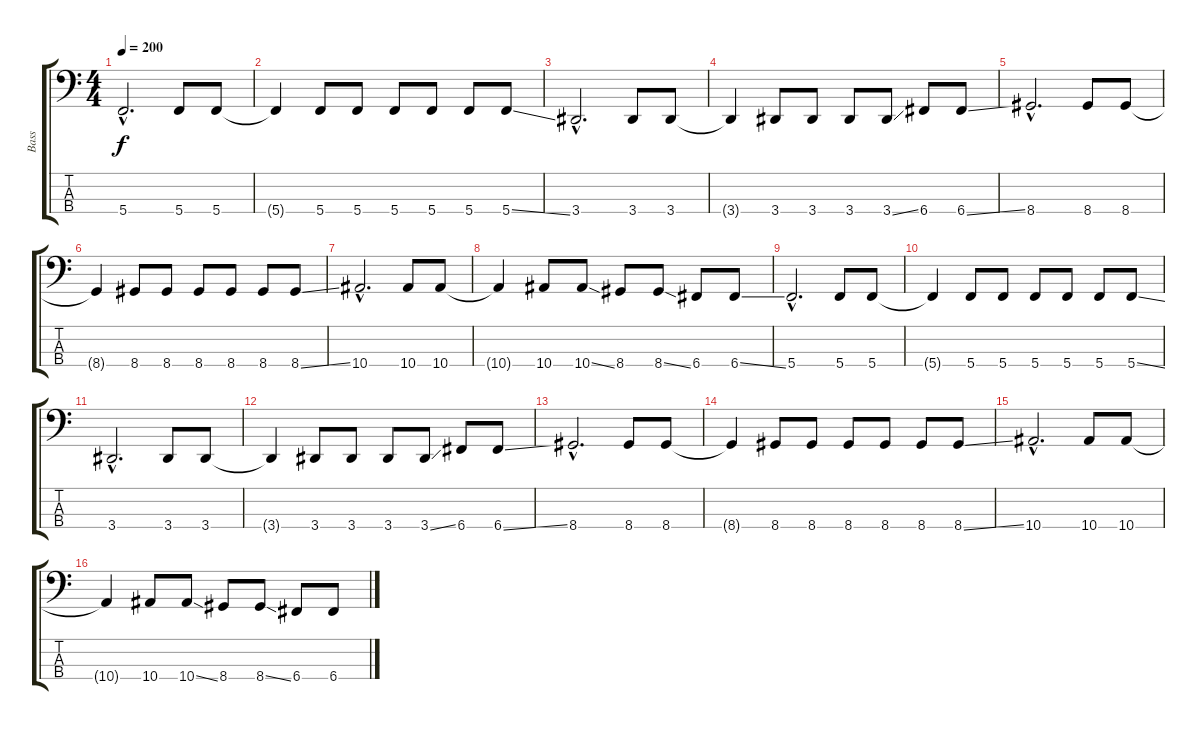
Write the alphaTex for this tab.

\track ("Bass" "Bass") {instrument electricbassfinger}
\staff {score tabs}
\tuning (F2 C2 G1 C1) {hide}
\ts (4 4)
\tempo 200
\clef f4
\ks c
5.4{hac}.2{d dy f} 5.4.8 5.4.8 |
5.4{t}.4 5.4.8 5.4.8 5.4.8 5.4.8 5.4.8 5.4{ss}.8 |
3.4{hac}.2{d} 3.4.8 3.4.8 |
3.4{t}.4 3.4.8 3.4.8 3.4.8 3.4{ss}.8 6.4.8 6.4{ss}.8 |
8.4{hac}.2{d} 8.4.8 8.4.8 |
8.4{t}.4 8.4.8 8.4.8 8.4.8 8.4.8 8.4.8 8.4{ss}.8 |
10.4{hac}.2{d} 10.4.8 10.4.8 |
10.4{t}.4 10.4.8 10.4{ss}.8 8.4.8 8.4{ss}.8 6.4.8 6.4{ss}.8 |
5.4{hac}.2{d} 5.4.8 5.4.8 |
5.4{t}.4 5.4.8 5.4.8 5.4.8 5.4.8 5.4.8 5.4{ss}.8 |
3.4{hac}.2{d} 3.4.8 3.4.8 |
3.4{t}.4 3.4.8 3.4.8 3.4.8 3.4{ss}.8 6.4.8 6.4{ss}.8 |
8.4{hac}.2{d} 8.4.8 8.4.8 |
8.4{t}.4 8.4.8 8.4.8 8.4.8 8.4.8 8.4.8 8.4{ss}.8 |
10.4{hac}.2{d} 10.4.8 10.4.8 |
10.4{t}.4 10.4.8 10.4{ss}.8 8.4.8 8.4{ss}.8 6.4.8 6.4{ss}.8
